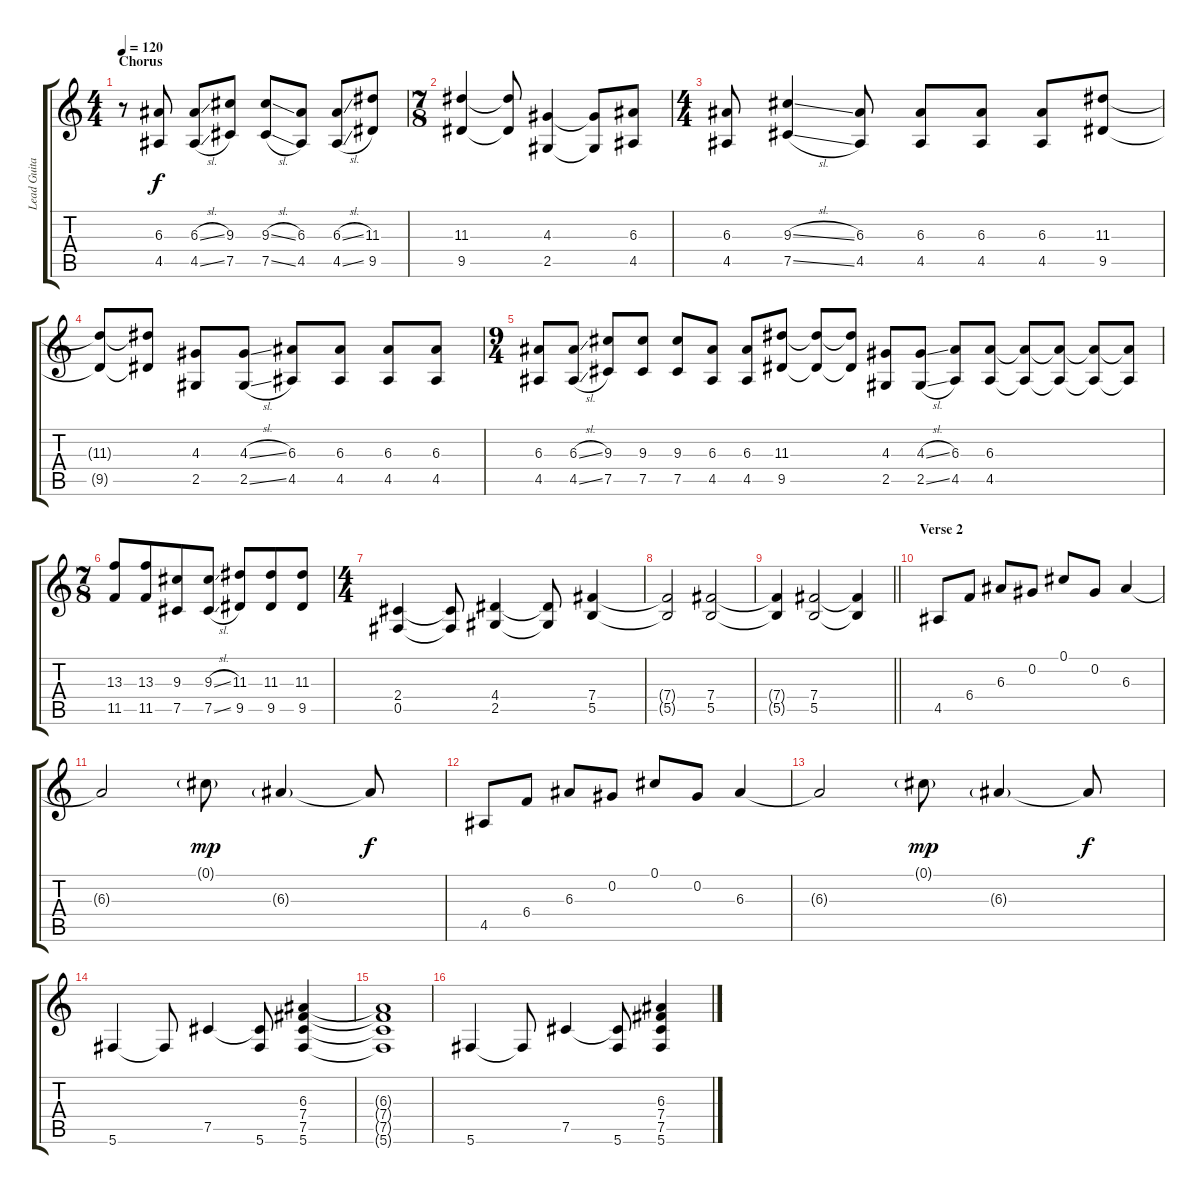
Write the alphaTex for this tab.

\track ("Lead Guitar" "Lead Guita") {instrument electricguitarclean}
\staff {score tabs}
\tuning (Db4 Ab3 E3 B2 Gb2 Db2) {hide}
\ts (4 4)
\section ("" "Chorus")
\tempo 120
\clef g2
\ks c
r.8{dy f volume 16 instrument distortionguitar} (6.3 4.5).8 (6.3{sl} 4.5{sl}).8 (9.3 7.5).8 (9.3{sl} 7.5{sl}).8 (6.3 4.5).8 (6.3{sl} 4.5{sl}).8 (11.3 9.5).8 |
\ts (7 8)
(11.3 9.5).4 (11.3{t} 9.5{t}).8 (4.3 2.5).4 (4.3{t} 2.5{t}).8 (6.3 4.5).8 |
\ts (4 4)
(6.3 4.5).8 (9.3{sl} 7.5{sl}).4 (6.3 4.5).8 (6.3 4.5).8 (6.3 4.5).8 (6.3 4.5).8 (11.3 9.5).8 |
(11.3{t} 9.5{t}).8 (11.3{t} 9.5{t}).8 (4.3 2.5).8 (4.3{sl} 2.5{sl}).8 (6.3 4.5).8 (6.3 4.5).8 (6.3 4.5).8 (6.3 4.5).8 |
\ts (9 4)
(6.3 4.5).8 (6.3{sl} 4.5{sl}).8 (9.3 7.5).8 (9.3 7.5).8 (9.3 7.5).8 (6.3 4.5).8 (6.3 4.5).8 (11.3 9.5).8 (11.3{t} 9.5{t}).8 (11.3{t} 9.5{t}).8 (4.3 2.5).8 (4.3{sl} 2.5{sl}).8 (6.3 4.5).8 (6.3 4.5).8 (6.3{t} 4.5{t}).8 (6.3{t} 4.5{t}).8 (6.3{t} 4.5{t}).8 (6.3{t} 4.5{t}).8 |
\ts (7 8)
(13.3 11.5).8 (13.3 11.5).8 (9.3 7.5).8 (9.3{sl} 7.5{sl}).8 (11.3 9.5).8 (11.3 9.5).8 (11.3 9.5).8 |
\ts (4 4)
(2.4 0.5).4 (2.4{t} 0.5{t}).8 (4.4 2.5).4 (4.4{t} 2.5{t}).8 (7.4 5.5).4 |
(7.4{t} 5.5{t}).2 (7.4 5.5).2 |
\barLineRight lightlight
(7.4{t} 5.5{t}).4 (7.4 5.5).2 (7.4{t} 5.5{t}).4 |
\section ("" "Verse 2")
4.5.8{volume 12 instrument electricguitarclean} 6.4.8 6.3.8 0.2.8 0.1.8 0.2.8 6.3.4 |
6.3{t}.2 0.1{g}.8{dy mp} 6.3{g}.4 6.3{t}.8{dy f} |
4.5.8 6.4.8 6.3.8 0.2.8 0.1.8 0.2.8 6.3.4 |
6.3{t}.2 0.1{g}.8{dy mp} 6.3{g}.4 6.3{t}.8{dy f} |
5.6.4 5.6{t}.8 7.5.4 (7.5{t} 5.6).8 (6.3 7.4 7.5 5.6).4 |
(6.3{t} 7.4{t} 7.5{t} 5.6{t}).1 |
5.6.4 5.6{t}.8 7.5.4 (7.5{t} 5.6).8 (6.3 7.4 7.5 5.6).4
